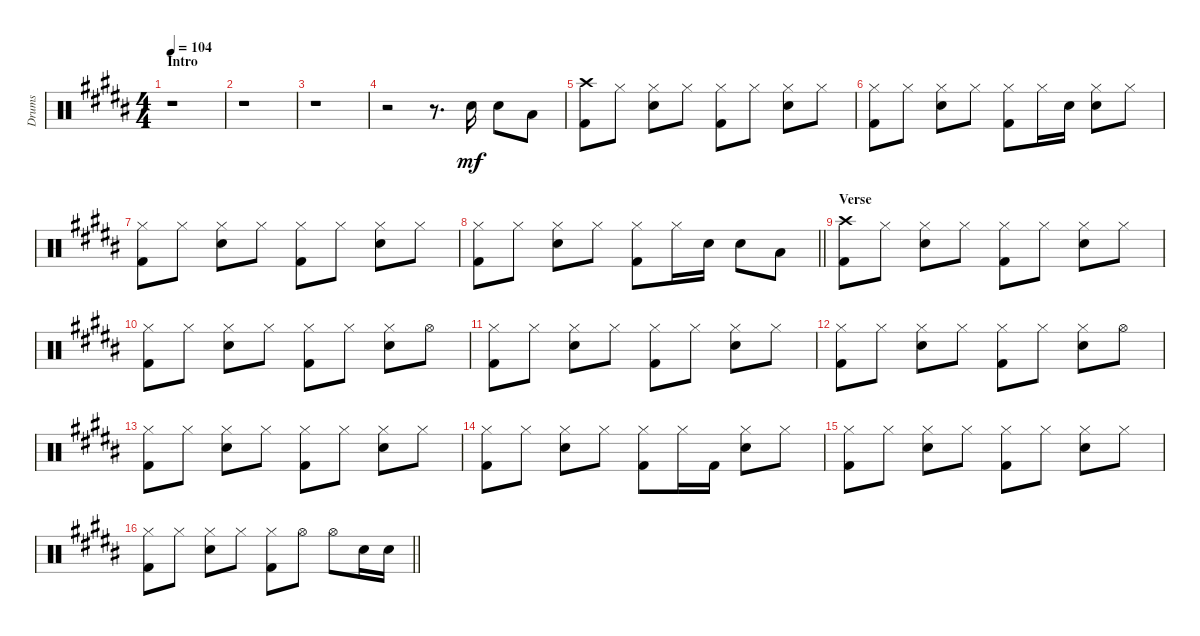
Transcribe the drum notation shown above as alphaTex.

\track ("Drums" "Drums") {instrument percussion}
\staff {score}
\articulation defaults
\ts (4 4)
\section ("" "Intro")
\tempo 104
\clef neutral
\ks b
r.1{dy mf} |
r.1 |
r.1 |
r.2 r.8{d} "Electric Snare (hit)".16 "Electric Snare (hit)".8 "Low Tom (hit)".8 |
("Crash high (hit)" "Kick (hit) 2").8 "Hi-Hat (closed)".8 ("Hi-Hat (closed)" "Electric Snare (hit)").8 "Hi-Hat (closed)".8 ("Hi-Hat (closed)" "Kick (hit) 2").8 "Hi-Hat (closed)".8 ("Hi-Hat (closed)" "Electric Snare (hit)").8 "Hi-Hat (closed)".8 |
("Hi-Hat (closed)" "Kick (hit) 2").8 "Hi-Hat (closed)".8 ("Hi-Hat (closed)" "Electric Snare (hit)").8 "Hi-Hat (closed)".8 ("Hi-Hat (closed)" "Kick (hit) 2").8 "Hi-Hat (closed)".16 "Electric Snare (hit)".16 ("Hi-Hat (closed)" "Electric Snare (hit)").8 "Hi-Hat (closed)".8 |
("Hi-Hat (closed)" "Kick (hit) 2").8 "Hi-Hat (closed)".8 ("Hi-Hat (closed)" "Electric Snare (hit)").8 "Hi-Hat (closed)".8 ("Hi-Hat (closed)" "Kick (hit) 2").8 "Hi-Hat (closed)".8 ("Hi-Hat (closed)" "Electric Snare (hit)").8 "Hi-Hat (closed)".8 |
\barLineRight lightlight
("Hi-Hat (closed)" "Kick (hit) 2").8 "Hi-Hat (closed)".8 ("Hi-Hat (closed)" "Electric Snare (hit)").8 "Hi-Hat (closed)".8 ("Hi-Hat (closed)" "Kick (hit) 2").8 "Hi-Hat (closed)".16 "Electric Snare (hit)".16 "Electric Snare (hit)".8 "Low Tom (hit)".8 |
\section ("" "Verse")
("Crash high (hit)" "Kick (hit) 2").8 "Hi-Hat (closed)".8 ("Hi-Hat (closed)" "Electric Snare (hit)").8 "Hi-Hat (closed)".8 ("Hi-Hat (closed)" "Kick (hit) 2").8 "Hi-Hat (closed)".8 ("Hi-Hat (closed)" "Electric Snare (hit)").8 "Hi-Hat (closed)".8 |
("Hi-Hat (closed)" "Kick (hit) 2").8 "Hi-Hat (closed)".8 ("Hi-Hat (closed)" "Electric Snare (hit)").8 "Hi-Hat (closed)".8 ("Hi-Hat (closed)" "Kick (hit) 2").8 "Hi-Hat (closed)".8 ("Hi-Hat (closed)" "Electric Snare (hit)").8 "Hi-Hat (open)".8 |
("Hi-Hat (closed)" "Kick (hit) 2").8 "Hi-Hat (closed)".8 ("Hi-Hat (closed)" "Electric Snare (hit)").8 "Hi-Hat (closed)".8 ("Hi-Hat (closed)" "Kick (hit) 2").8 "Hi-Hat (closed)".8 ("Hi-Hat (closed)" "Electric Snare (hit)").8 "Hi-Hat (closed)".8 |
("Hi-Hat (closed)" "Kick (hit) 2").8 "Hi-Hat (closed)".8 ("Hi-Hat (closed)" "Electric Snare (hit)").8 "Hi-Hat (closed)".8 ("Hi-Hat (closed)" "Kick (hit) 2").8 "Hi-Hat (closed)".8 ("Hi-Hat (closed)" "Electric Snare (hit)").8 "Hi-Hat (open)".8 |
("Hi-Hat (closed)" "Kick (hit) 2").8 "Hi-Hat (closed)".8 ("Hi-Hat (closed)" "Electric Snare (hit)").8 "Hi-Hat (closed)".8 ("Hi-Hat (closed)" "Kick (hit) 2").8 "Hi-Hat (closed)".8 ("Hi-Hat (closed)" "Electric Snare (hit)").8 "Hi-Hat (closed)".8 |
("Hi-Hat (closed)" "Kick (hit) 2").8 "Hi-Hat (closed)".8 ("Hi-Hat (closed)" "Electric Snare (hit)").8 "Hi-Hat (closed)".8 ("Hi-Hat (closed)" "Kick (hit) 2").8 "Hi-Hat (closed)".16 "Kick (hit) 2".16 ("Hi-Hat (closed)" "Electric Snare (hit)").8 "Hi-Hat (closed)".8 |
("Hi-Hat (closed)" "Kick (hit) 2").8 "Hi-Hat (closed)".8 ("Hi-Hat (closed)" "Electric Snare (hit)").8 "Hi-Hat (closed)".8 ("Hi-Hat (closed)" "Kick (hit) 2").8 "Hi-Hat (closed)".8 ("Hi-Hat (closed)" "Electric Snare (hit)").8 "Hi-Hat (closed)".8 |
\barLineRight lightlight
("Hi-Hat (closed)" "Kick (hit) 2").8 "Hi-Hat (closed)".8 ("Hi-Hat (closed)" "Electric Snare (hit)").8 "Hi-Hat (closed)".8 ("Hi-Hat (closed)" "Kick (hit) 2").8 "Hi-Hat (open)".8 "Hi-Hat (open)".8 "Electric Snare (hit)".16 "Electric Snare (hit)".16
